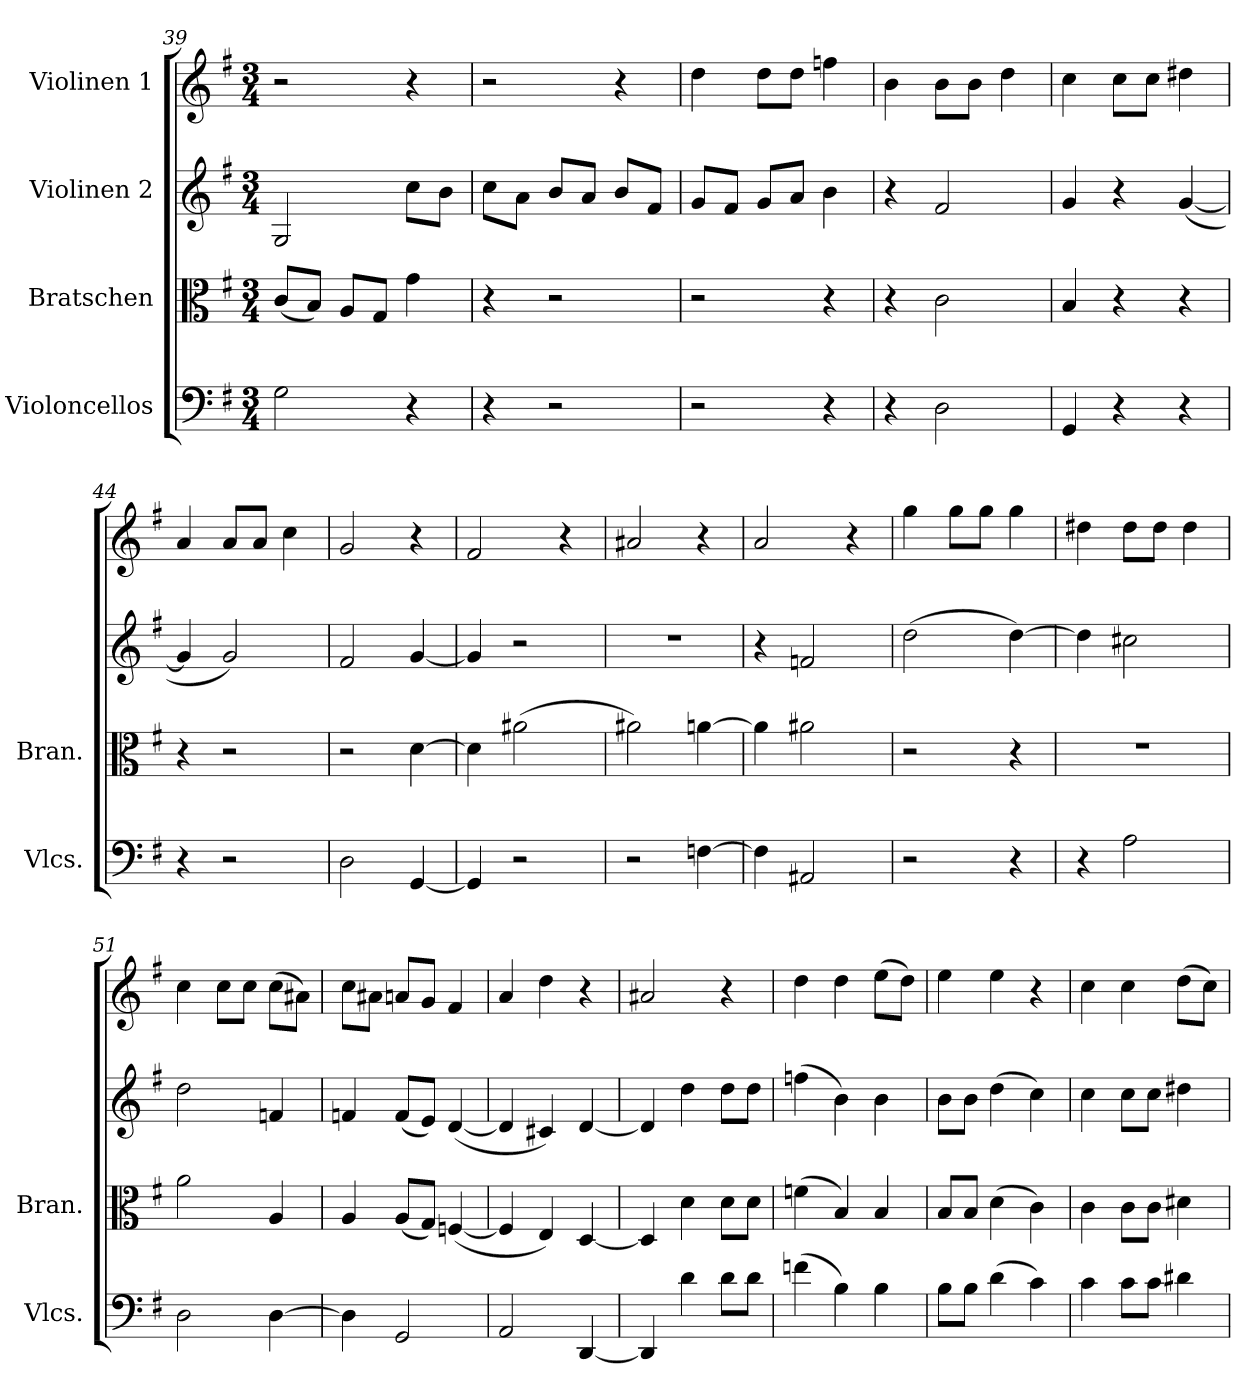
**kern	**kern	**kern	**kern
*part4	*part3	*part2	*part1
*staff4	*staff3	*staff2	*staff1
*I"Violoncellos	*I"Bratschen	*I"Violinen 2	*I"Violinen 1
*I'Vlcs.	*I'Bran.	*	*
*clefF4	*clefC3	*clefG2	*clefG2
*k[f#]	*k[f#]	*k[f#]	*k[f#]
*M3/4	*M3/4	*M3/4	*M3/4
=39	=39	=39	=39
2G\	(<8c/L	2G/	2r
.	8B/J)	.	.
.	8A/L	.	.
.	8G/J	.	.
4r	4g\	8cc\L	4r
.	.	8b\J	.
!!LO:PB:g=z
=40	=40	=40	=40
4r	4r	8cc\L	2r
.	.	8a\J	.
2r	2r	8b/L	.
.	.	8a/J	.
.	.	8b/L	4r
.	.	8f#/J	.
=41	=41	=41	=41
2r	2r	8g/L	4dd\
.	.	8f#/J	.
.	.	8g/L	8dd\L
.	.	8a/J	8dd\J
4r	4r	4b\	4ffn\
=42	=42	=42	=42
4r	4r	4r	4b\
2D\	2c\	2f#/	8b\L
.	.	.	8b\J
.	.	.	4dd\
=43	=43	=43	=43
4GG/	4B/	4g/	4cc\
4r	4r	4r	8cc\L
.	.	.	8cc\J
4r	4r	(<[4g/	4dd#X\
=44	=44	=44	=44
4r	4r	4g/]	4a/
2r	2r	2g/)	8a/L
.	.	.	8a/J
.	.	.	4cc\
=45	=45	=45	=45
2D\	2r	2f#/	2g/
[4GG/	[4d\	[4g/	4r
=46	=46	=46	=46
4GG/]	4d\]	4g/]	2f#/
2r	(>2a#X\	2r	.
.	.	.	4r
=47	=47	=47	=47
2r	2a#X\)	2.r	2a#X/
[4Fn\	[4an\	.	4r
=48	=48	=48	=48
4F\]	4a\]	4r	2a/
2AA#X/	2a#X\	2fn/	.
.	.	.	4r
!!LO:LB:g=z
=49	=49	=49	=49
2r	2r	(>2dd\	4gg\
.	.	.	8gg\L
.	.	.	8gg\J
4r	4r	[4dd\)	4gg\
=50	=50	=50	=50
4r	2.r	4dd\]	4dd#X\
2A\	.	2cc#X\	8dd#\L
.	.	.	8dd#\J
.	.	.	4dd#\
=51	=51	=51	=51
2D\	2a\	2dd\	4cc\
.	.	.	8cc\L
.	.	.	8cc\J
[4D\	4A/	4fn/	(>8cc\L
.	.	.	8a#X\J)
=52	=52	=52	=52
4D\]	4A/	4fn/	8cc\L
.	.	.	8a#X\J
2GG/	(<8A/L	(<8f/L	8an/L
.	8G/J)	8e/J)	8g/J
.	(<[4Fn/	(<[4d/	4f#/
=53	=53	=53	=53
2AA/	4F/]	4d/]	4a/
.	4E/)	4c#X/)	4dd\
[4DD/	[4D/	[4d/	4r
=54	=54	=54	=54
4DD/]	4D/]	4d/]	2a#X/
4d\	4d\	4dd\	.
8d\L	8d\L	8dd\L	4r
8d\J	8d\J	8dd\J	.
=55	=55	=55	=55
(>4fn\	(>4fn\	(>4ffn\	4dd\
4B\)	4B/)	4b\)	4dd\
4B\	4B/	4b\	(>8ee\L
.	.	.	8dd\J)
!!LO:LB:g=z
=56	=56	=56	=56
8B\L	8B/L	8b\L	4ee\
8B\J	8B/J	8b\J	.
(>4d\	(>4d\	(>4dd\	4ee\
4c\)	4c\)	4cc\)	4r
=57	=57	=57	=57
4c\	4c\	4cc\	4cc\
8c\L	8c\L	8cc\L	4cc\
8c\J	8c\J	8cc\J	.
4d#X\	4d#X\	4dd#X\	(>8dd\L
.	.	.	8cc\J)
=	=	=	=
*-	*-	*-	*-
